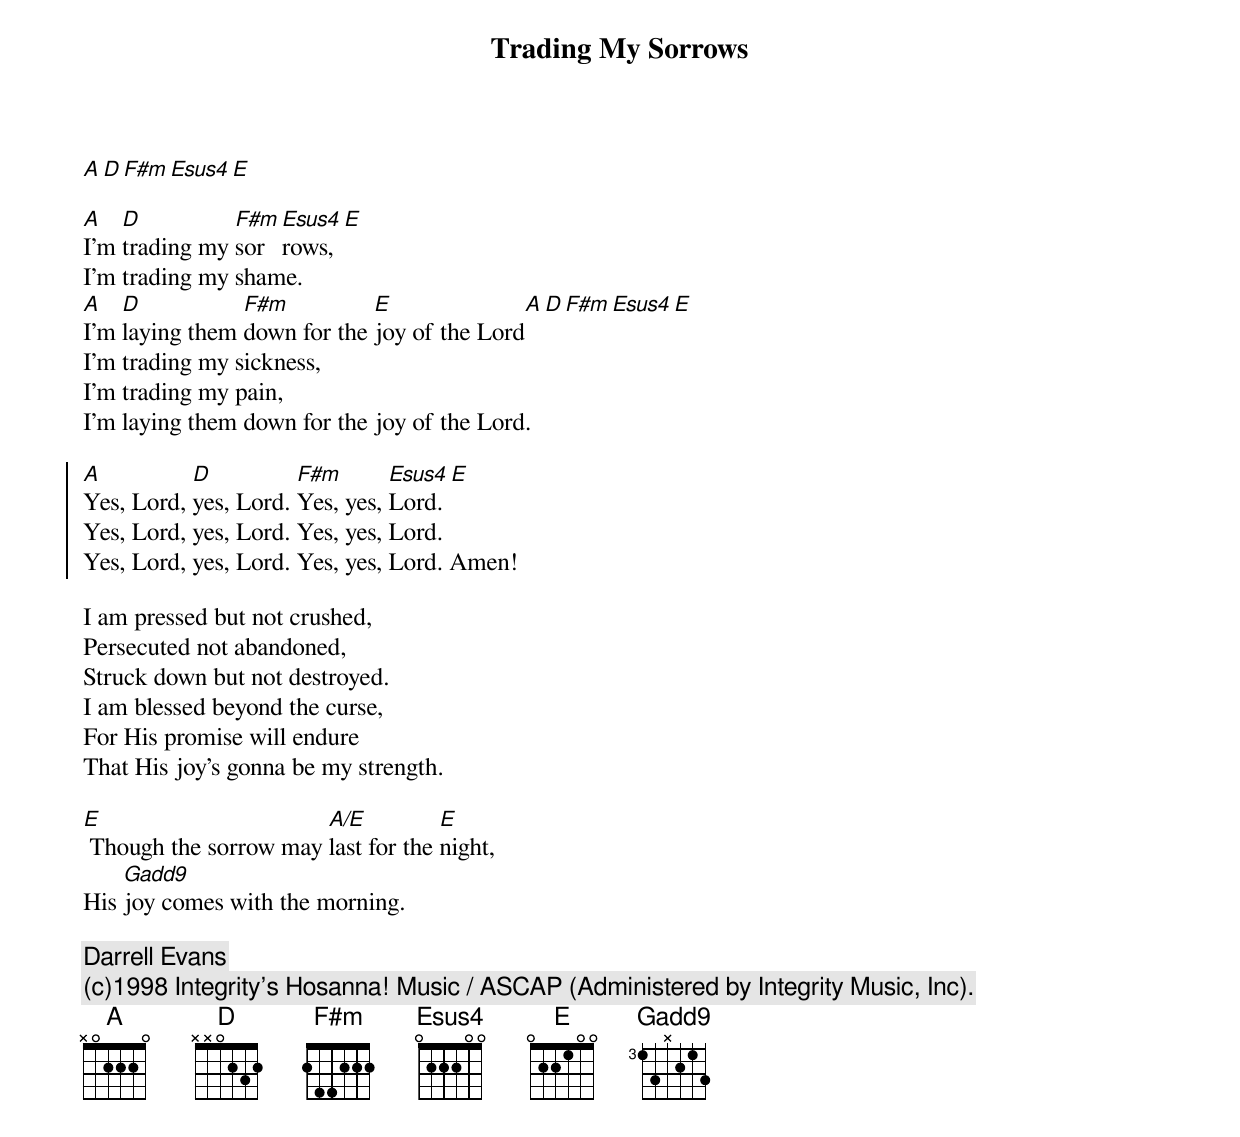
{t:Trading My Sorrows}
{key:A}
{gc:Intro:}
[A][D][F#m][Esus4][E]

[A]I'm [D]trading my [F#m]sor[Esus4]rows,[E]
I'm trading my shame.
[A]I'm [D]laying them [F#m]down for the [E]joy of the Lord[A][D][F#m][Esus4][E]
I'm trading my sickness,
I'm trading my pain,
I'm laying them down for the joy of the Lord.

{soc}
[A]Yes, Lord, [D]yes, Lord. [F#m]Yes, yes, [Esus4]Lord.[E]
Yes, Lord, yes, Lord. Yes, yes, Lord.
Yes, Lord, yes, Lord. Yes, yes, Lord. Amen!
{eoc}

I am pressed but not crushed,
Persecuted not abandoned,
Struck down but not destroyed.
I am blessed beyond the curse,
For His promise will endure
That His joy's gonna be my strength.

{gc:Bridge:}
[E] Though the sorrow may [A/E]last for the [E]night,
His [Gadd9]joy comes with the morning.

{c:Darrell Evans}
{c:(c)1998 Integrity's Hosanna! Music / ASCAP (Administered by Integrity Music, Inc).}
